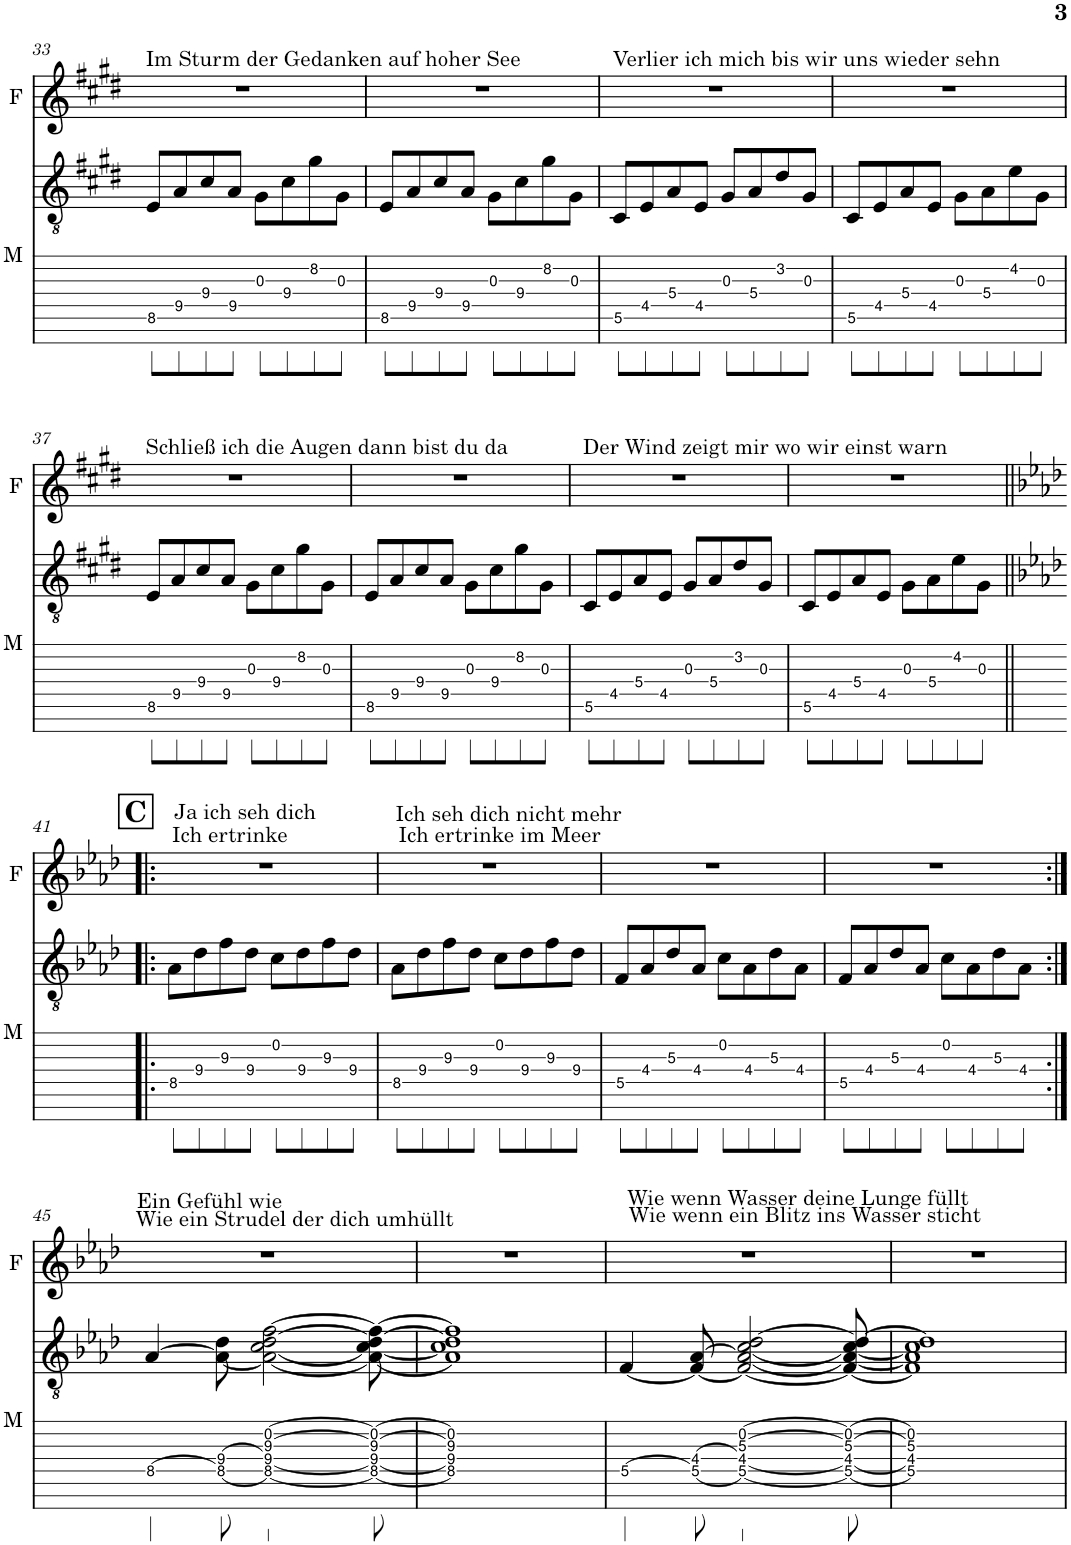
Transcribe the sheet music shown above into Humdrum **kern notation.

**kern	**kern	**kern
*part2	*part2	*part1
*staff3	*staff2	*staff1
*I"Micha	*	*I"Freya
*I'M	*	*I'F
!!LO:PB:g=z
*	*clefGv2	*clefG2
*k[f#c#g#d#]	*k[f#c#g#d#]	*k[f#c#g#d#]
*M4/4	*M4/4	*M4/4
=33	=33	=33
!	!	!LO:TX:a:t=Im Sturm der Gedanken auf hoher See
8E\L	8E/L	1r
8A\	8A/	.
8c#\	8c#/	.
8A\J	8A/J	.
8G#\L	8G#\L	.
8c#\	8c#\	.
8g#\	8g#\	.
8G#\J	8G#\J	.
=34	=34	=34
8E\L	8E/L	1r
8A\	8A/	.
8c#\	8c#/	.
8A\J	8A/J	.
8G#\L	8G#\L	.
8c#\	8c#\	.
8g#\	8g#\	.
8G#\J	8G#\J	.
=35	=35	=35
!	!	!LO:TX:a:t=Verlier ich mich bis wir uns wieder sehn
8D-\L	8C#/L	1r
8E\	8E/	.
8A\	8A/	.
8E\J	8E/J	.
8A-\L	8G#/L	.
8A\	8A/	.
8d#\	8d#/	.
8G#\J	8G#/J	.
=36	=36	=36
8D-\L	8C#/L	1r
8E\	8E/	.
8A\	8A/	.
8E\J	8E/J	.
8A-\L	8G#\L	.
8A\	8A\	.
8e\	8e\	.
8G#\J	8G#\J	.
!!LO:LB:g=z
=37	=37	=37
!	!	!LO:TX:a:t=Schließ ich die Augen dann bist du da
8E\L	8E/L	1r
8A\	8A/	.
8c#\	8c#/	.
8A\J	8A/J	.
8G#\L	8G#\L	.
8c#\	8c#\	.
8g#\	8g#\	.
8G#\J	8G#\J	.
=38	=38	=38
8E\L	8E/L	1r
8A\	8A/	.
8c#\	8c#/	.
8A\J	8A/J	.
8G#\L	8G#\L	.
8c#\	8c#\	.
8g#\	8g#\	.
8G#\J	8G#\J	.
=39	=39	=39
!	!	!LO:TX:a:t=Der Wind zeigt mir wo wir einst warn
8D-\L	8C#/L	1r
8E\	8E/	.
8A\	8A/	.
8E\J	8E/J	.
8A-\L	8G#/L	.
8A\	8A/	.
8d#\	8d#/	.
8G#\J	8G#/J	.
=40	=40	=40
8D-\L	8C#/L	1r
8E\	8E/	.
8A\	8A/	.
8E\J	8E/J	.
8A-\L	8G#\L	.
8A\	8A\	.
8e\	8e\	.
8G#\J	8G#\J	.
!!LO:LB:g=z
!!LO:REH:place=s1:a:B:cj:fs=14:t=C
=41!|:	=41!|:	=41!|:
*k[b-e-a-d-]	*k[b-e-a-d-]	*k[b-e-a-d-]
!	!	!LO:TX:a:t=Ja ich seh dich
!	!	!LO:TX:a:t=Ich ertrinke
8A-\L	8A-\L	1r
8d-\	8d-\	.
8f\	8f\	.
8d-\J	8d-\J	.
8c\L	8c\L	.
8d-\	8d-\	.
8f\	8f\	.
8d-\J	8d-\J	.
=42	=42	=42
!	!	!LO:TX:a:t=Ich seh dich nicht mehr
!	!	!LO:TX:a:t=Ich ertrinke im Meer
8A-\L	8A-\L	1r
8d-\	8d-\	.
8f\	8f\	.
8d-\J	8d-\J	.
8c\L	8c\L	.
8d-\	8d-\	.
8f\	8f\	.
8d-\J	8d-\J	.
=43	=43	=43
8F\L	8F/L	1r
8A-\	8A-/	.
8d-\	8d-/	.
8A-\J	8A-/J	.
8c\L	8c\L	.
8A-\	8A-\	.
8d-\	8d-\	.
8A-\J	8A-\J	.
=44	=44	=44
8F\L	8F/L	1r
8A-\	8A-/	.
8d-\	8d-/	.
8A-\J	8A-/J	.
8c\L	8c\L	.
8A-\	8A-\	.
8d-\	8d-\	.
8A-\J	8A-\J	.
!!LO:LB:g=z
=45:|!	=45:|!	=45:|!
!	!	!LO:TX:a:t=Ein Gefühl wie
!	!	!LO:TX:a:t=Wie ein Strudel der dich umhüllt
[4G#\	[4A-/	1r
8G#\_ [8c#\	8A-\_ 8d-\	.
2G#\_ 2c#\_ [2f\ [2c\	2A-\_ [2c\ [2d-\ [2f\	.
8G#\_ 8c#\_ 8f\_ 8c\_	8A-\_ 8c\_ 8d-\_ 8f\_	.
=46	=46	=46
1G#] 1c#] 1f] 1c]	1A-] 1c] 1d-] 1f]	1r
=47	=47	=47
!	!	!LO:TX:a:t=Wie wenn Wasser deine Lunge füllt
!	!	!LO:TX:a:t=Wie wenn ein Blitz ins Wasser sticht
[4F\	[4F/	1r
8F\_ [8A-\	8F/_ [8A-/	.
2F\_ 2A-\_ [2c#\ [2c\	2F/_ 2A-/_ [2c/ [2d-/	.
8F\_ 8A-\_ 8c#\_ 8c\_	8F/_ 8A-/_ 8c/_ 8d-/_	.
=48	=48	=48
1F] 1A-] 1c#] 1c]	1F] 1A-] 1c] 1d-]	1r
=	=	=
*-	*-	*-
